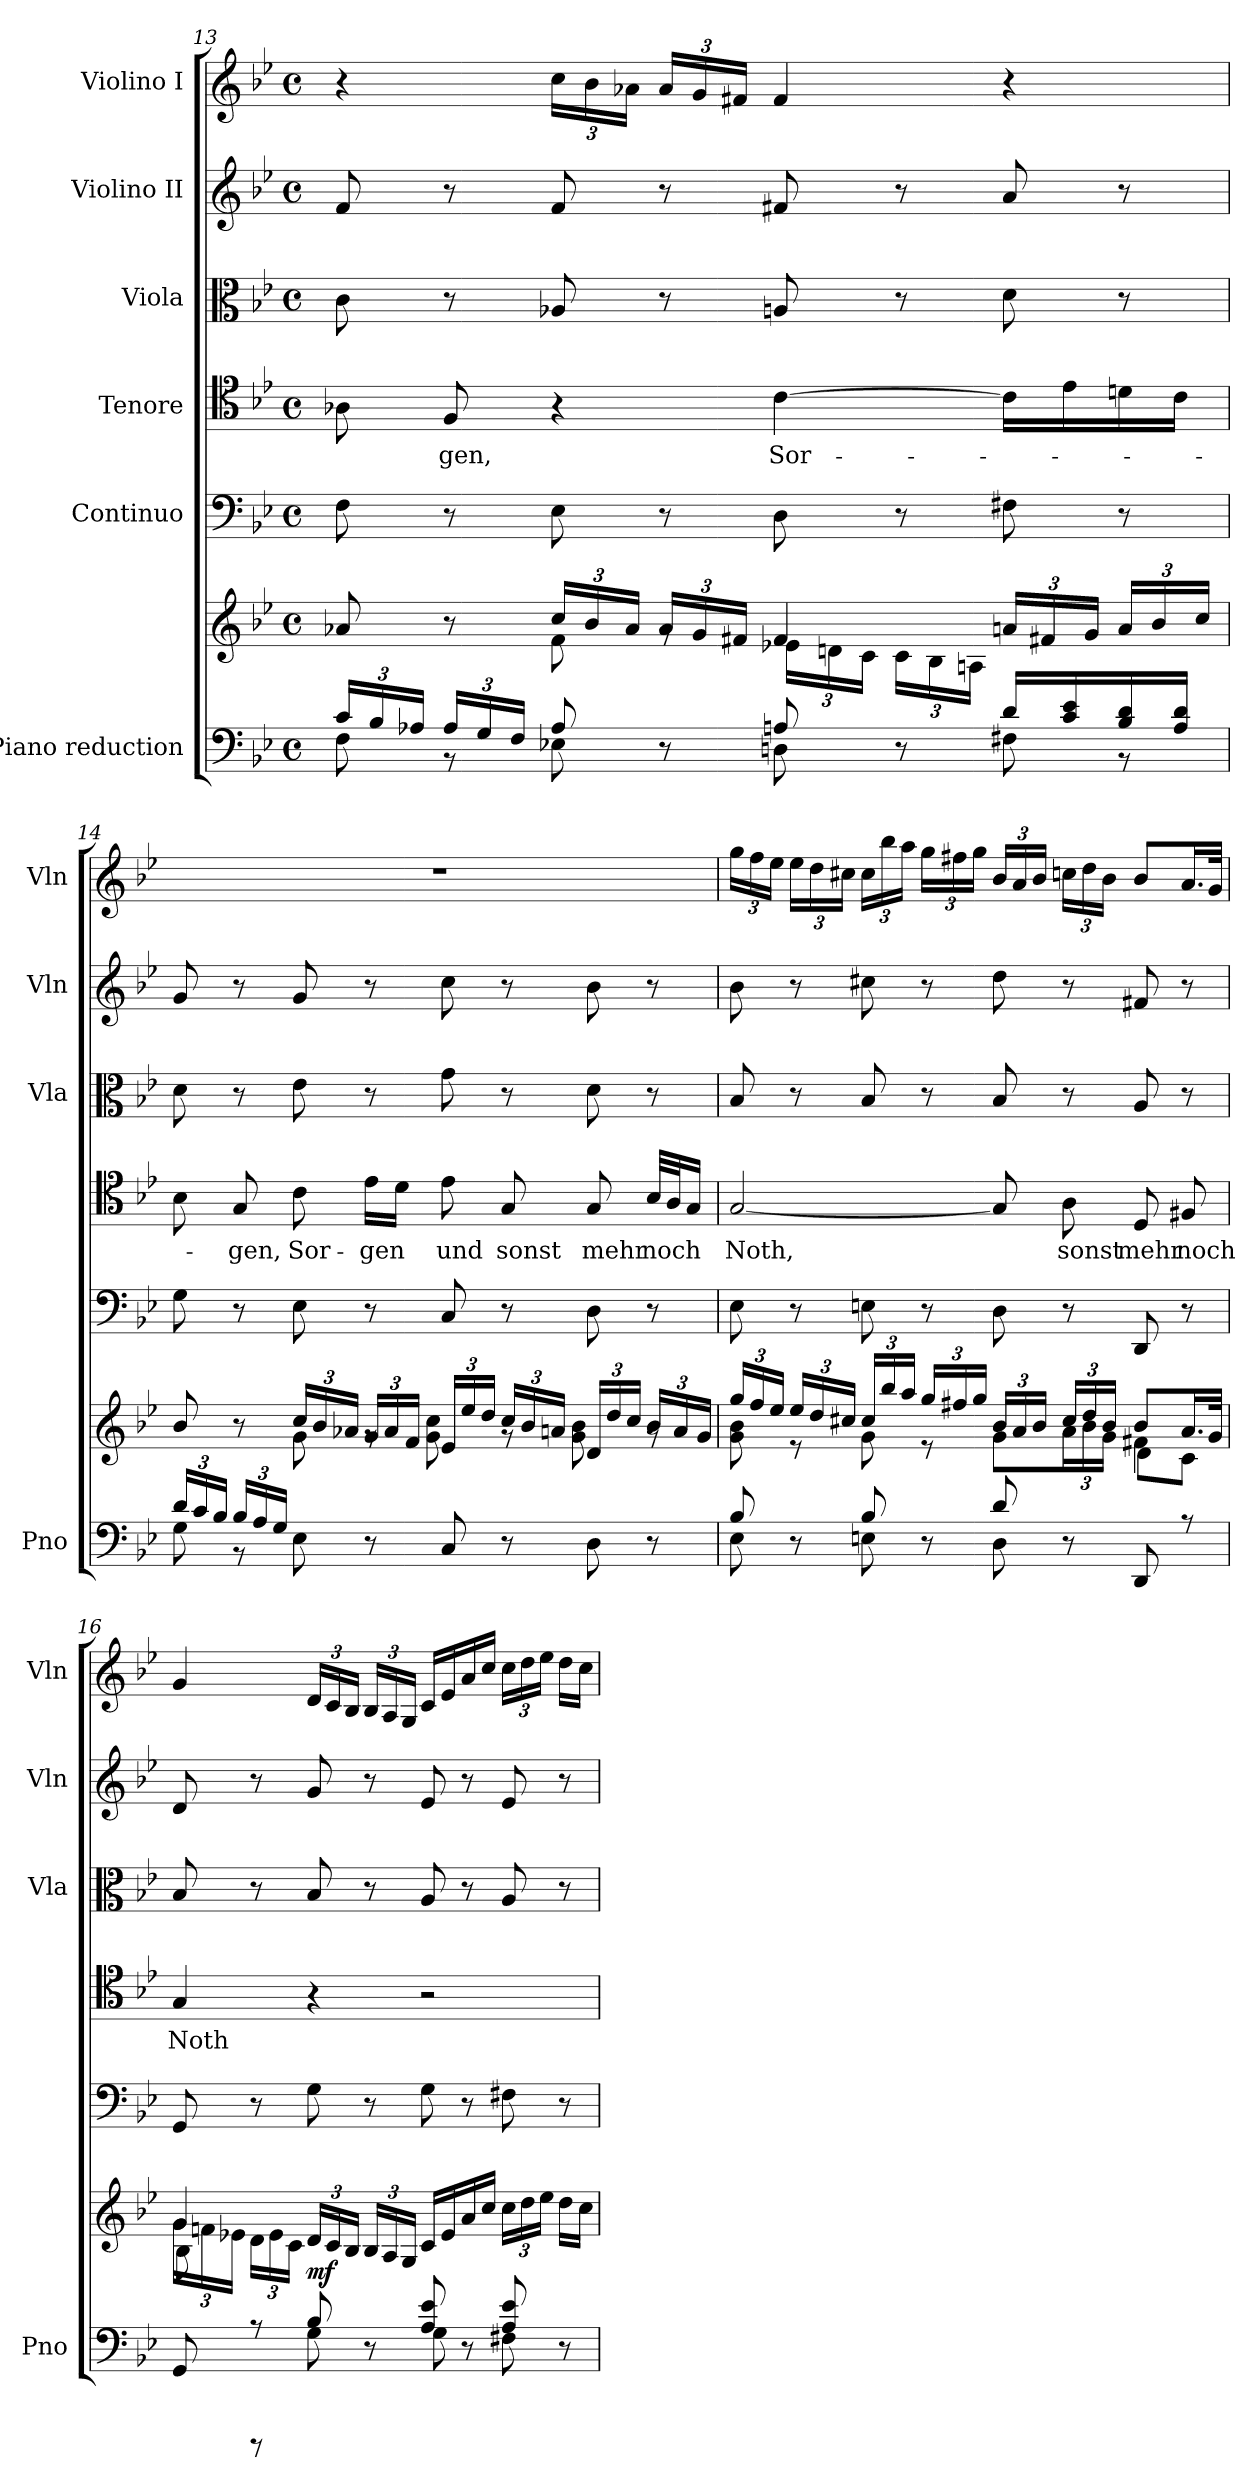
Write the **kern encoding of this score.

**kern	**kern	**dynam	**kern	**kern	**text	**kern	**kern	**kern
*part6	*part6	*part6	*part5	*part4	*part4	*part3	*part2	*part1
*staff7	*staff6	*staff6/7	*staff5	*staff4	*staff4	*staff3	*staff2	*staff1
*I"Piano reduction	*	*	*I"Continuo	*I"Tenore	*	*I"Viola	*I"Violino II	*I"Violino I
*I'Pno	*	*	*	*	*	*I'Vla	*I'Vln	*I'Vln
!!LO:PB:g=z
*clefF4	*clefG2	*	*clefF4	*clefC4	*	*clefC3	*clefG2	*clefG2
*k[b-e-]	*k[b-e-]	*	*k[b-e-]	*k[b-e-]	*	*k[b-e-]	*k[b-e-]	*k[b-e-]
*M4/4	*M4/4	*	*M4/4	*M4/4	*	*M4/4	*M4/4	*M4/4
*met(c)	*met(c)	*	*met(c)	*met(c)	*	*met(c)	*met(c)	*met(c)
*Xbrackettup	*	*	*	*	*	*	*	*
=13	=13	=13	=13	=13	=13	=13	=13	=13
*^	*^	*	*	*	*	*	*	*
24c/LL	8F\	8a-X/	4ryy	.	8F\	8A-X\	.	8c\	8f/	4r
24B-/	.	.	.	.	.	.	.	.	.	.
24A-X/JJ	.	.	.	.	.	.	.	.	.	.
!	!	!	!	!	!	!	!LO:LY:b	!	!	!
24A-/LL	8r	8r	.	.	8r	8F/	-gen,	8r	8r	.
24G/	.	.	.	.	.	.	.	.	.	.
24F/JJ	.	.	.	.	.	.	.	.	.	.
*	*	*Xbrackettup	*	*	*	*	*	*	*	*Xbrackettup
8A-/	8E-X\	24cc/LL	8f\	.	8E-\	4r	.	8A-X/	8f/	24cc\LL
.	.	24b-/	.	.	.	.	.	.	.	24b-\
.	.	24a-/JJ	.	.	.	.	.	.	.	24a-X\JJ
8r	8ryy	24a-/LL	8rg	.	8r	.	.	8r	8r	24a-/LL
.	.	24g/	.	.	.	.	.	.	.	24g/
.	.	24f#X/JJ	.	.	.	.	.	.	.	24f#X/JJ
!	!	!	!	!	!	!	!LO:LY:b	!	!	!
8An/	8Dn\	4f#/	24e-X\LL	.	8D\	[4c\	Sor-	8An/	8f#X/	4f#/
.	.	.	24dn\	.	.	.	.	.	.	.
.	.	.	24c\JJ	.	.	.	.	.	.	.
8r	8ryy	.	24c\LL	.	8r	.	.	8r	8r	.
.	.	.	24B-\	.	.	.	.	.	.	.
.	.	.	24An\JJ	.	.	.	.	.	.	.
16d/LL	8F#X\	24an/LL	4ryy	.	8F#X\	16c\LL]	.	8d\	8a/	4r
.	.	24f#X/	.	.	.	.	.	.	.	.
16c/ 16e-/	.	.	.	.	.	16e-\	.	.	.	.
.	.	24g/JJ	.	.	.	.	.	.	.	.
16B-/ 16d/	8r	24a/LL	.	.	8r	16dn\	.	8r	8r	.
.	.	24b-/	.	.	.	.	.	.	.	.
16A/ 16d/JJ	.	.	.	.	.	16c\JJ	.	.	.	.
.	.	24cc/JJ	.	.	.	.	.	.	.	.
=14	=14	=14	=14	=14	=14	=14	=14	=14	=14	=14
24d/LL	8G\	8b-/	4ryy	.	8G\	8B-\	.	8d\	8g/	1r
24c/	.	.	.	.	.	.	.	.	.	.
24B-/JJ	.	.	.	.	.	.	.	.	.	.
!	!	!	!	!	!	!	!LO:LY:b	!	!	!
24B-/LL	8r	8r	.	.	8r	8G/	-gen,	8r	8r	.
24A/	.	.	.	.	.	.	.	.	.	.
24G/JJ	.	.	.	.	.	.	.	.	.	.
!	!	!	!	!	!	!	!LO:LY:b	!	!	!
8E-\	4ryy	24cc/LL	8g\	.	8E-\	8c\	Sor-	8e-\	8g/	.
.	.	24b-/	.	.	.	.	.	.	.	.
.	.	24a-X/JJ	.	.	.	.	.	.	.	.
!	!	!	!	!	!	!	!LO:LY:b	!	!	!
8r	.	24g/LL	8rg	.	8r	16e-\LL	-gen	8r	8r	.
.	.	24a-/	.	.	.	.	.	.	.	.
.	.	.	.	.	.	16d\JJ	.	.	.	.
.	.	24f/JJ	.	.	.	.	.	.	.	.
!	!	!	!	!	!	!	!LO:LY:b	!	!	!
8C/	2ryy	24e-/LL	8g\ 8cc\	.	8C/	8e-\	und	8g\	8cc\	.
.	.	24ee-/	.	.	.	.	.	.	.	.
.	.	24dd/JJ	.	.	.	.	.	.	.	.
!	!	!	!	!	!	!	!LO:LY:b	!	!	!
8r	.	24cc/LL	8rg	.	8r	8G/	sonst	8r	8r	.
.	.	24b-/	.	.	.	.	.	.	.	.
.	.	24an/JJ	.	.	.	.	.	.	.	.
!	!	!	!	!	!	!	!LO:LY:b	!	!	!
8D\	.	24d/LL	8g\ 8b-\	.	8D\	8G/	mehr	8d\	8b-\	.
.	.	24dd/	.	.	.	.	.	.	.	.
.	.	24cc/JJ	.	.	.	.	.	.	.	.
!	!	!	!	!	!	!	!LO:LY:b	!	!	!
8r	.	24b-/LL	8rg	.	8r	32B-/LLL	noch	8r	8r	.
.	.	.	.	.	.	32A/J	.	.	.	.
.	.	24a/	.	.	.	.	.	.	.	.
.	.	.	.	.	.	16G/JJ	.	.	.	.
.	.	24g/JJ	.	.	.	.	.	.	.	.
!!LO:LB:g=z
=15	=15	=15	=15	=15	=15	=15	=15	=15	=15	=15
*	*	*	*^	*	*	*	*	*	*	*
!	!	!	!	!	!	!	!	!LO:LY:b	!	!	!
8B-/	8E-\	24gg/LL	8g\ 8b-\	2.ryy	.	8E-\	[2G/	Noth,	8B-/	8b-\	24gg\LL
.	.	24ff/	.	.	.	.	.	.	.	.	24ff\
.	.	24ee-/JJ	.	.	.	.	.	.	.	.	24ee-\JJ
8r	8ryy	24ee-/LL	8r	.	.	8r	.	.	8r	8r	24ee-\LL
.	.	24dd/	.	.	.	.	.	.	.	.	24dd\
.	.	24cc#X/JJ	.	.	.	.	.	.	.	.	24cc#X\JJ
8B-/	8En\	24cc#/LL	8g\	.	.	8En\	.	.	8B-/	8cc#X\	24cc#\LL
.	.	24bb-/	.	.	.	.	.	.	.	.	24bb-\
.	.	24aa/JJ	.	.	.	.	.	.	.	.	24aa\JJ
8r	8ryy	24gg/LL	8r	.	.	8r	.	.	8r	8r	24gg\LL
.	.	24ff#X/	.	.	.	.	.	.	.	.	24ff#X\
.	.	24gg/JJ	.	.	.	.	.	.	.	.	24gg\JJ
8d/	8D\	24b-/LL	8g\L	.	.	8D\	8G/]	.	8B-/	8dd\	24b-/LL
.	.	24a/	.	.	.	.	.	.	.	.	24a/
.	.	24b-/JJ	.	.	.	.	.	.	.	.	24b-/JJ
!	!	!	!	!	!	!	!	!LO:LY:b	!	!	!
8r	8ryy	24cc#/LL	24a\L	.	.	8r	8A\	sonst	8r	8r	24ccn\LL
.	.	24dd/	24b-\	.	.	.	.	.	.	.	24dd\
.	.	24b-/JJ	24g\JJ	.	.	.	.	.	.	.	24b-\JJ
!	!	!	!	!	!	!	!	!LO:LY:b	!	!	!
4ryy	8DD/	8b-/L	4f#X\	8d\L	.	8DD/	8D/	mehr	8A/	8f#X/	8b-/L
!	!	!	!	!	!	!	!	!LO:LY:b	!	!	!
.	8rA	16.a/L	.	8c\J	.	8r	8F#X/	noch	8r	8r	16.a/L
.	.	32g/JJk	.	.	.	.	.	.	.	.	32g/JJk
=16	=16	=16	=16	=16	=16	=16	=16	=16	=16	=16	=16
!	!	!	!	!	!	!	!	!LO:LY:b	!	!	!
8ryy	8GG/	4g/	24g\LL	8B-\	.	8GG/	4G/	Noth	8B-/	8d/	4g/
.	.	.	24fn\	.	.	.	.	.	.	.	.
.	.	.	24e-X\JJ	.	.	.	.	.	.	.	.
8rGGGG	8rA	.	24d\LL	2..ryy	.	8r	.	.	8r	8r	.
.	.	.	24e-\	.	.	.	.	.	.	.	.
.	.	.	24c\JJ	.	.	.	.	.	.	.	.
!	!	!	!	!	!LO:DY:b	!	!	!	!	!	!
8B-/	8G\	24d/LL	4ryy	.	mf	8G\	4r	.	8B-/	8g/	24d/LL
.	.	24c/	.	.	.	.	.	.	.	.	24c/
.	.	24B-/JJ	.	.	.	.	.	.	.	.	24B-/JJ
8r	8ryy	24B-/LL	.	.	.	8r	.	.	8r	8r	24B-/LL
.	.	24A/	.	.	.	.	.	.	.	.	24A/
.	.	24G/JJ	.	.	.	.	.	.	.	.	24G/JJ
8A/ 8e-/	8G\	16c/LL	2ryy	.	.	8G\	2r	.	8A/	8e-/	16c/LL
.	.	16e-/	.	.	.	.	.	.	.	.	16e-/
8r	8ryy	16a/	.	.	.	8r	.	.	8r	8r	16a/
.	.	16cc/JJ	.	.	.	.	.	.	.	.	16cc/JJ
8A/ 8e-/	8F#X\	24cc\LL	.	.	.	8F#X\	.	.	8A/	8e-/	24cc\LL
.	.	24dd\	.	.	.	.	.	.	.	.	24dd\
.	.	24ee-\JJ	.	.	.	.	.	.	.	.	24ee-\JJ
8r	8ryy	16dd\LL	.	.	.	8r	.	.	8r	8r	16dd\LL
.	.	16cc\JJ	.	.	.	.	.	.	.	.	16cc\JJ
*v	*v	*	*	*	*	*	*	*	*	*	*
*	*v	*v	*v	*	*	*	*	*	*	*
=	=	=	=	=	=	=	=	=
*-	*-	*-	*-	*-	*-	*-	*-	*-
